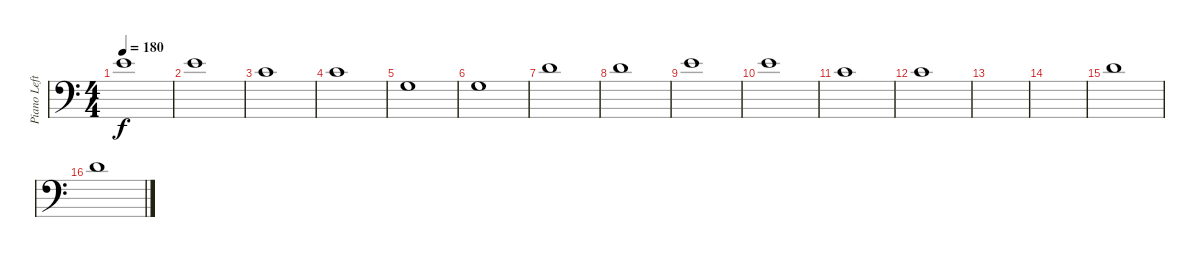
\track ("Piano Left" "Piano Left") {instrument electricbassfinger}
\staff {score}
\tuning (G2 D2 A1 E1) {hide}
\ts (4 4)
\tempo 180
\clef f4
\ks c
9.1.1{dy f} |
9.1.1 |
10.2.1 |
10.2.1 |
10.3.1 |
10.3.1 |
7.1.1 |
7.1.1 |
9.1.1 |
9.1.1 |
10.2.1 |
10.2.1 |
|
|
7.1.1 |
7.1.1
